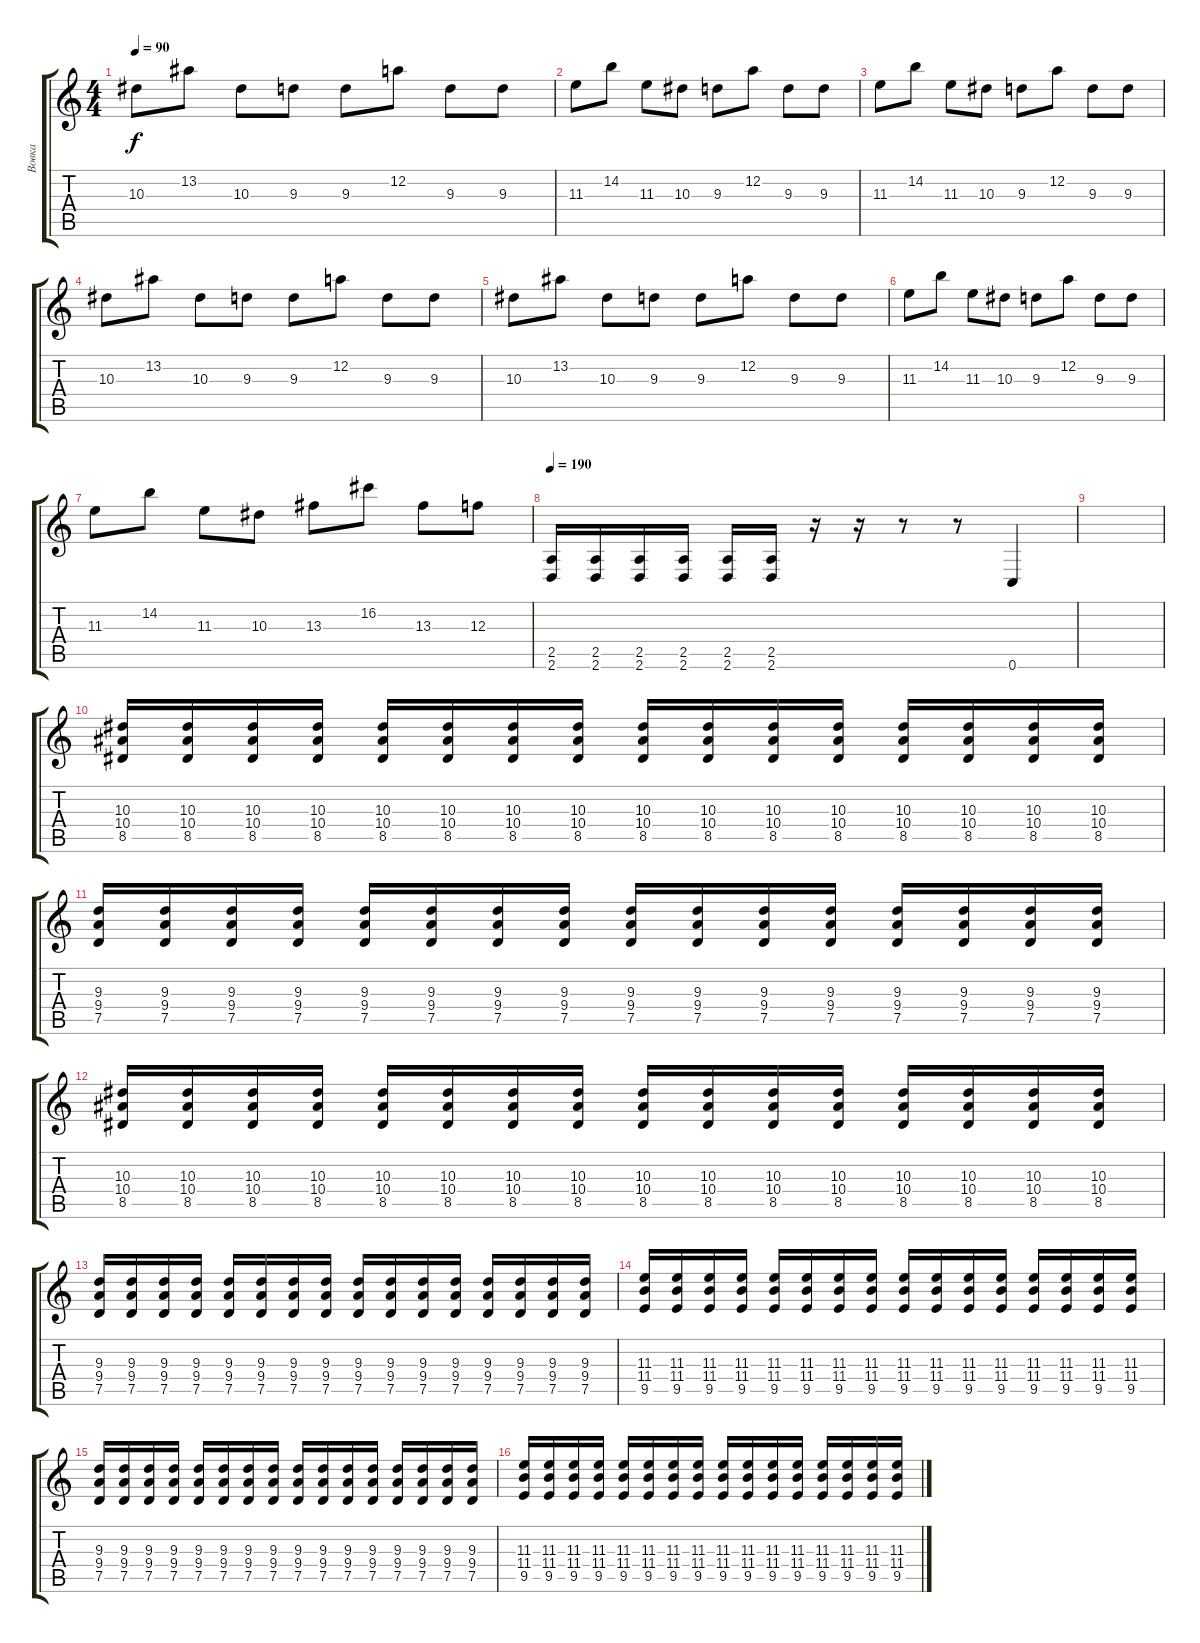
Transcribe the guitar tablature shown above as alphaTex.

\track ("Вовка" "Вовка") {instrument distortionguitar}
\staff {score tabs}
\tuning (D4 A3 F3 C3 G2 C2) {hide}
\ts (4 4)
\tempo 90
\clef g2
\ks c
10.3.8{dy f} 13.2.8 10.3.8 9.3.8 9.3.8 12.2.8 9.3.8 9.3.8 |
11.3.8 14.2.8 11.3.8 10.3.8 9.3.8 12.2.8 9.3.8 9.3.8 |
11.3.8 14.2.8 11.3.8 10.3.8 9.3.8 12.2.8 9.3.8 9.3.8 |
10.3.8 13.2.8 10.3.8 9.3.8 9.3.8 12.2.8 9.3.8 9.3.8 |
10.3.8 13.2.8 10.3.8 9.3.8 9.3.8 12.2.8 9.3.8 9.3.8 |
11.3.8 14.2.8 11.3.8 10.3.8 9.3.8 12.2.8 9.3.8 9.3.8 |
11.3.8 14.2.8 11.3.8 10.3.8 13.3.8 16.2.8 13.3.8 12.3.8 |
\tempo 190
(2.5 2.6).16{instrument distortionguitar} (2.5 2.6).16 (2.5 2.6).16 (2.5 2.6).16 (2.5 2.6).16 (2.5 2.6).16 r.16 r.16 r.8 r.8 0.6.4 |
|
(10.3 10.4 8.5).16 (10.3 10.4 8.5).16 (10.3 10.4 8.5).16 (10.3 10.4 8.5).16 (10.3 10.4 8.5).16 (10.3 10.4 8.5).16 (10.3 10.4 8.5).16 (10.3 10.4 8.5).16 (10.3 10.4 8.5).16 (10.3 10.4 8.5).16 (10.3 10.4 8.5).16 (10.3 10.4 8.5).16 (10.3 10.4 8.5).16 (10.3 10.4 8.5).16 (10.3 10.4 8.5).16 (10.3 10.4 8.5).16 |
(9.3 9.4 7.5).16 (9.3 9.4 7.5).16 (9.3 9.4 7.5).16 (9.3 9.4 7.5).16 (9.3 9.4 7.5).16 (9.3 9.4 7.5).16 (9.3 9.4 7.5).16 (9.3 9.4 7.5).16 (9.3 9.4 7.5).16 (9.3 9.4 7.5).16 (9.3 9.4 7.5).16 (9.3 9.4 7.5).16 (9.3 9.4 7.5).16 (9.3 9.4 7.5).16 (9.3 9.4 7.5).16 (9.3 9.4 7.5).16 |
(10.3 10.4 8.5).16 (10.3 10.4 8.5).16 (10.3 10.4 8.5).16 (10.3 10.4 8.5).16 (10.3 10.4 8.5).16 (10.3 10.4 8.5).16 (10.3 10.4 8.5).16 (10.3 10.4 8.5).16 (10.3 10.4 8.5).16 (10.3 10.4 8.5).16 (10.3 10.4 8.5).16 (10.3 10.4 8.5).16 (10.3 10.4 8.5).16 (10.3 10.4 8.5).16 (10.3 10.4 8.5).16 (10.3 10.4 8.5).16 |
(9.3 9.4 7.5).16 (9.3 9.4 7.5).16 (9.3 9.4 7.5).16 (9.3 9.4 7.5).16 (9.3 9.4 7.5).16 (9.3 9.4 7.5).16 (9.3 9.4 7.5).16 (9.3 9.4 7.5).16 (9.3 9.4 7.5).16 (9.3 9.4 7.5).16 (9.3 9.4 7.5).16 (9.3 9.4 7.5).16 (9.3 9.4 7.5).16 (9.3 9.4 7.5).16 (9.3 9.4 7.5).16 (9.3 9.4 7.5).16 |
(11.3 11.4 9.5).16 (11.3 11.4 9.5).16 (11.3 11.4 9.5).16 (11.3 11.4 9.5).16 (11.3 11.4 9.5).16 (11.3 11.4 9.5).16 (11.3 11.4 9.5).16 (11.3 11.4 9.5).16 (11.3 11.4 9.5).16 (11.3 11.4 9.5).16 (11.3 11.4 9.5).16 (11.3 11.4 9.5).16 (11.3 11.4 9.5).16 (11.3 11.4 9.5).16 (11.3 11.4 9.5).16 (11.3 11.4 9.5).16 |
(9.3 9.4 7.5).16 (9.3 9.4 7.5).16 (9.3 9.4 7.5).16 (9.3 9.4 7.5).16 (9.3 9.4 7.5).16 (9.3 9.4 7.5).16 (9.3 9.4 7.5).16 (9.3 9.4 7.5).16 (9.3 9.4 7.5).16 (9.3 9.4 7.5).16 (9.3 9.4 7.5).16 (9.3 9.4 7.5).16 (9.3 9.4 7.5).16 (9.3 9.4 7.5).16 (9.3 9.4 7.5).16 (9.3 9.4 7.5).16 |
(11.3 11.4 9.5).16 (11.3 11.4 9.5).16 (11.3 11.4 9.5).16 (11.3 11.4 9.5).16 (11.3 11.4 9.5).16 (11.3 11.4 9.5).16 (11.3 11.4 9.5).16 (11.3 11.4 9.5).16 (11.3 11.4 9.5).16 (11.3 11.4 9.5).16 (11.3 11.4 9.5).16 (11.3 11.4 9.5).16 (11.3 11.4 9.5).16 (11.3 11.4 9.5).16 (11.3 11.4 9.5).16 (11.3 11.4 9.5).16
